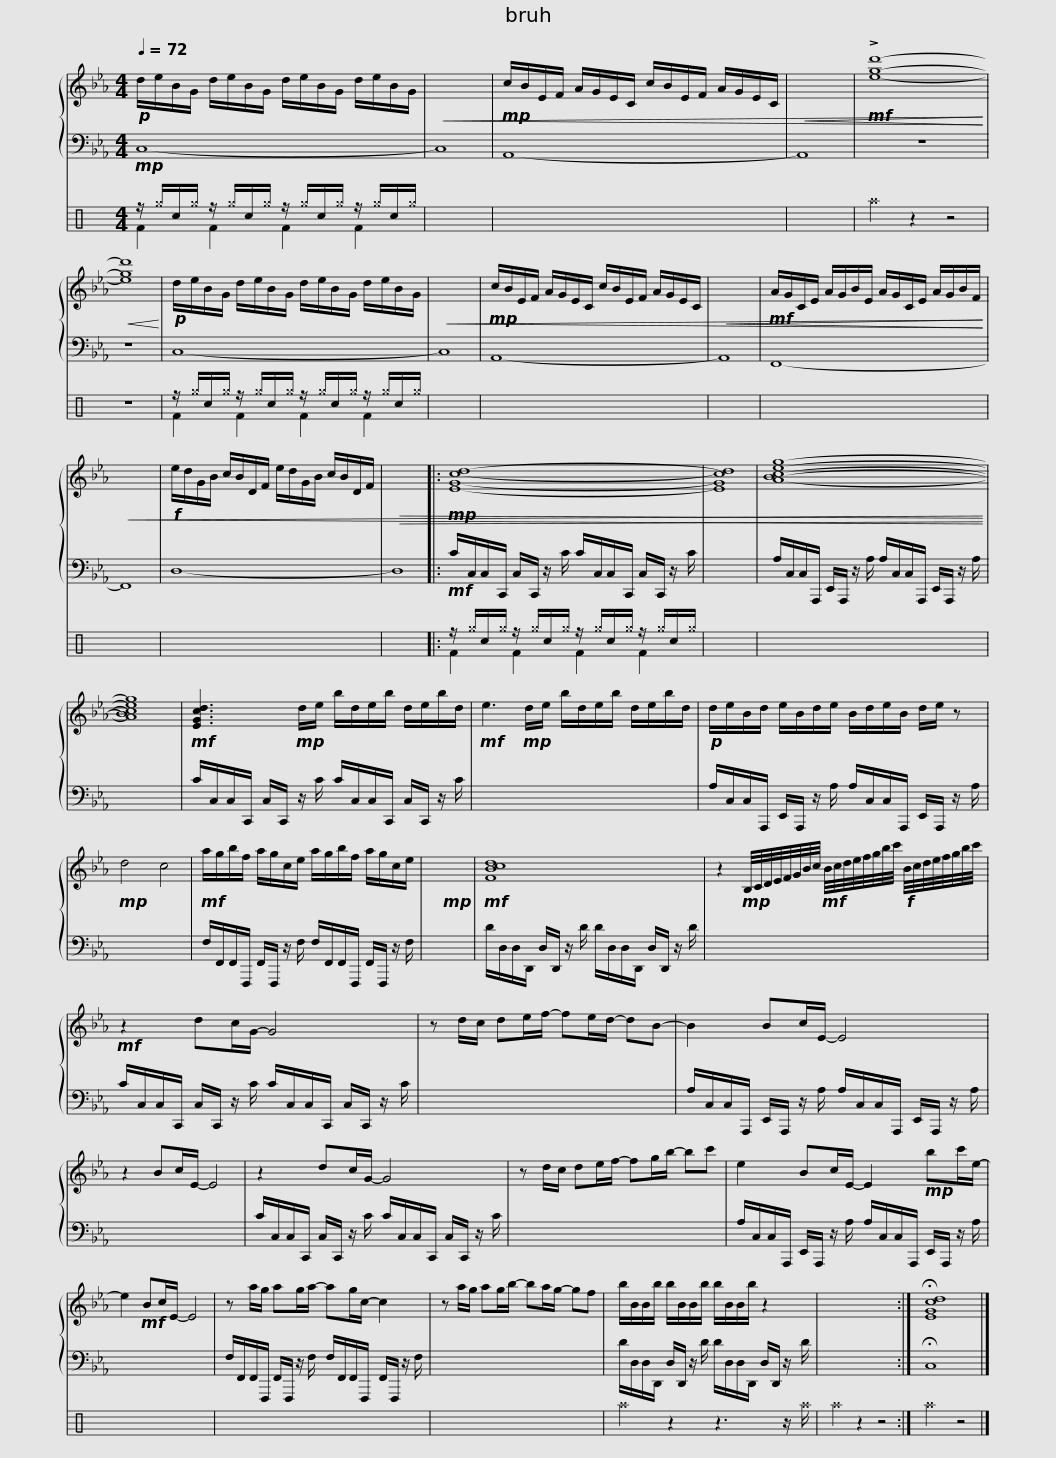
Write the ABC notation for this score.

X:1
%%score { 1 | 2 } ( 3 4 )
L:1/8
Q:1/4=72
M:4/4
I:linebreak $
K:Eb
V:1 treble
V:2 bass
V:3 perc
K:none
V:4 perc
K:none
V:1
!p! d/e/B/G/ d/e/B/G/ d/e/B/G/ d/e/B/G/ |!<(! x8 |!mp! c/B/E/F/ A/G/E/C/ c/B/E/F/ A/G/E/C/ |!<(! x8 |$!mf! !>![egd']8- | %5
!<(! [egd']8!<)! |!p! d/e/B/G/ d/e/B/G/ d/e/B/G/ d/e/B/G/ |!<(! x8 |!mp! c/B/E/F/ A/G/E/C/ c/B/E/F/ A/G/E/C/ |!<(! x8 |$ %10
!mf! A/G/C/E/ A/G/B/E/ A/G/C/E/ A/G/B/F/ |!<(! x8 |!f! e/d/G/B/ c/B/D/F/ e/d/G/B/ c/B/D/F/ |!>(! x8 |:$!mp! [EGcd]8- | %15
 [EGcd]8 | [ABceg]8- | [ABceg]8 |$!mf! [EGcd]3!mp! d/e/ b/d/e/b/ d/e/b/d/ |!mf! e3!mp! d/e/ b/d/e/b/ d/e/b/d/ |$ %20
!p! d/e/B/d/ e/B/d/e/ B/d/e/B/ d/e/ z |!mp! d4 c4 |!mf! a/g/b/f/ a/g/c/e/ a/g/b/f/ a/g/c/e/ |!mp! x8 |$!mf! [FBcd]8 | %25
 z2!mp! B,/4C/4D/4E/4F/4G/4B/4c/4!mf! B/4c/4d/4e/4f/4g/4b/4c'/4!f! B/4c/4d/4e/4f/4g/4b/4c'/4 |$!mf! z2 dc/G/- G4 | z d/c/ de/f/- fe/d/- dB- | B2 Bc/E/- E4 |$ z2 Bc/E/- E4 | %30
 z2 dc/G/- G4 | z d/c/ de/f/- fg/b/- bc' |$ e2 Bc/E/- E2!mp! bc'/e/- | e2!mf! Bc/E/- E4 | z a/g/ ag/a/- ag/c/- c2 |$ %35
 z a/g/ ag/b/- ba/g/- gf | b/B/B/b/ b/B/B/b/ b/B/B/b/ z2 | x8 :| !fermata![EGcd]8 |] %39
V:2
 C,8- | C,8 | A,,8- | A,,8 |$ z8 | %5
 z8 | C,8- | C,8 | A,,8- | A,,8 |$ %10
 F,,8- | F,,8 | D,8- | D,8 |:$ C/C,/C,/C,,/ C,/C,,/ z/ C/ C/C,/C,/C,,/ C,/C,,/ z/ C/ | %15
 x8 | A,/C,/C,/A,,,/ E,,/A,,,/ z/ A,/ A,/C,/C,/A,,,/ E,,/A,,,/ z/ A,/ | x8 |$ C/C,/C,/C,,/ C,/C,,/ z/ C/ C/C,/C,/C,,/ C,/C,,/ z/ C/ | x8 |$ %20
 A,/C,/C,/A,,,/ E,,/A,,,/ z/ A,/ A,/C,/C,/A,,,/ E,,/A,,,/ z/ A,/ | x8 | F,/F,,/F,,/F,,,/ F,,/F,,,/ z/ F,/ F,/F,,/F,,/F,,,/ F,,/F,,,/ z/ F,/ | x8 |$ D/D,/D,/D,,/ D,/D,,/ z/ D/ D/D,/D,/D,,/ D,/D,,/ z/ D/ | %25
 x8 |$ C/C,/C,/C,,/ C,/C,,/ z/ C/ C/C,/C,/C,,/ C,/C,,/ z/ C/ | x8 | A,/C,/C,/A,,,/ E,,/A,,,/ z/ A,/ A,/C,/C,/A,,,/ E,,/A,,,/ z/ A,/ |$ x8 | %30
 C/C,/C,/C,,/ C,/C,,/ z/ C/ C/C,/C,/C,,/ C,/C,,/ z/ C/ | x8 |$ A,/C,/C,/A,,,/ E,,/A,,,/ z/ A,/ A,/C,/C,/A,,,/ E,,/A,,,/ z/ A,/ | x8 | F,/F,,/F,,/F,,,/ F,,/F,,,/ z/ F,/ F,/F,,/F,,/F,,,/ F,,/F,,,/ z/ F,/ |$ %35
 x8 | D/D,/D,/D,,/ D,/D,,/ z/ D/ D/D,/D,/D,,/ D,/D,,/ z/ D/ | x8 :| !fermata!C,8 |] %39
V:3
[K:C]!mp! z/ ^g/c/^g/ z/ ^g/c/^g/ z/ ^g/c/^g/ z/ ^g/c/^g/ | x8 | x8 | x8 |$ ^a2 z2 z4 | %5
 z8 | z/ ^g/c/^g/ z/ ^g/c/^g/ z/ ^g/c/^g/ z/ ^g/c/^g/ | x8 | x8 | x8 |$ %10
 x8 | x8 | x8 | x8 |:$!mf! z/ ^g/c/^g/ z/ ^g/c/^g/ z/ ^g/c/^g/ z/ ^g/c/^g/ | %15
 x8 | x8 | x8 |$ x8 | x8 |$ %20
 x8 | x8 | x8 | x8 |$ x8 | %25
 x8 |$ x8 | x8 | x8 |$ x8 | %30
 x8 | x8 |$ x8 | x8 | x8 |$ %35
 x8 | ^a2 z2 z3 z/ ^a/ | ^a2 z2 z4 :| ^a4 z4 |] %39
V:4
[K:C] F2 F2 F2 F2 | x8 | x8 | x8 |$ x8 | %5
 x8 | F2 F2 F2 F2 | x8 | x8 | x8 |$ %10
 x8 | x8 | x8 | x8 |:$ F2 F2 F2 F2 | %15
 x8 | x8 | x8 |$ x8 | x8 |$ %20
 x8 | x8 | x8 | x8 |$ x8 | %25
 x8 |$ x8 | x8 | x8 |$ x8 | %30
 x8 | x8 |$ x8 | x8 | x8 |$ %35
 x8 | x8 | x8 :| x8 |] %39
